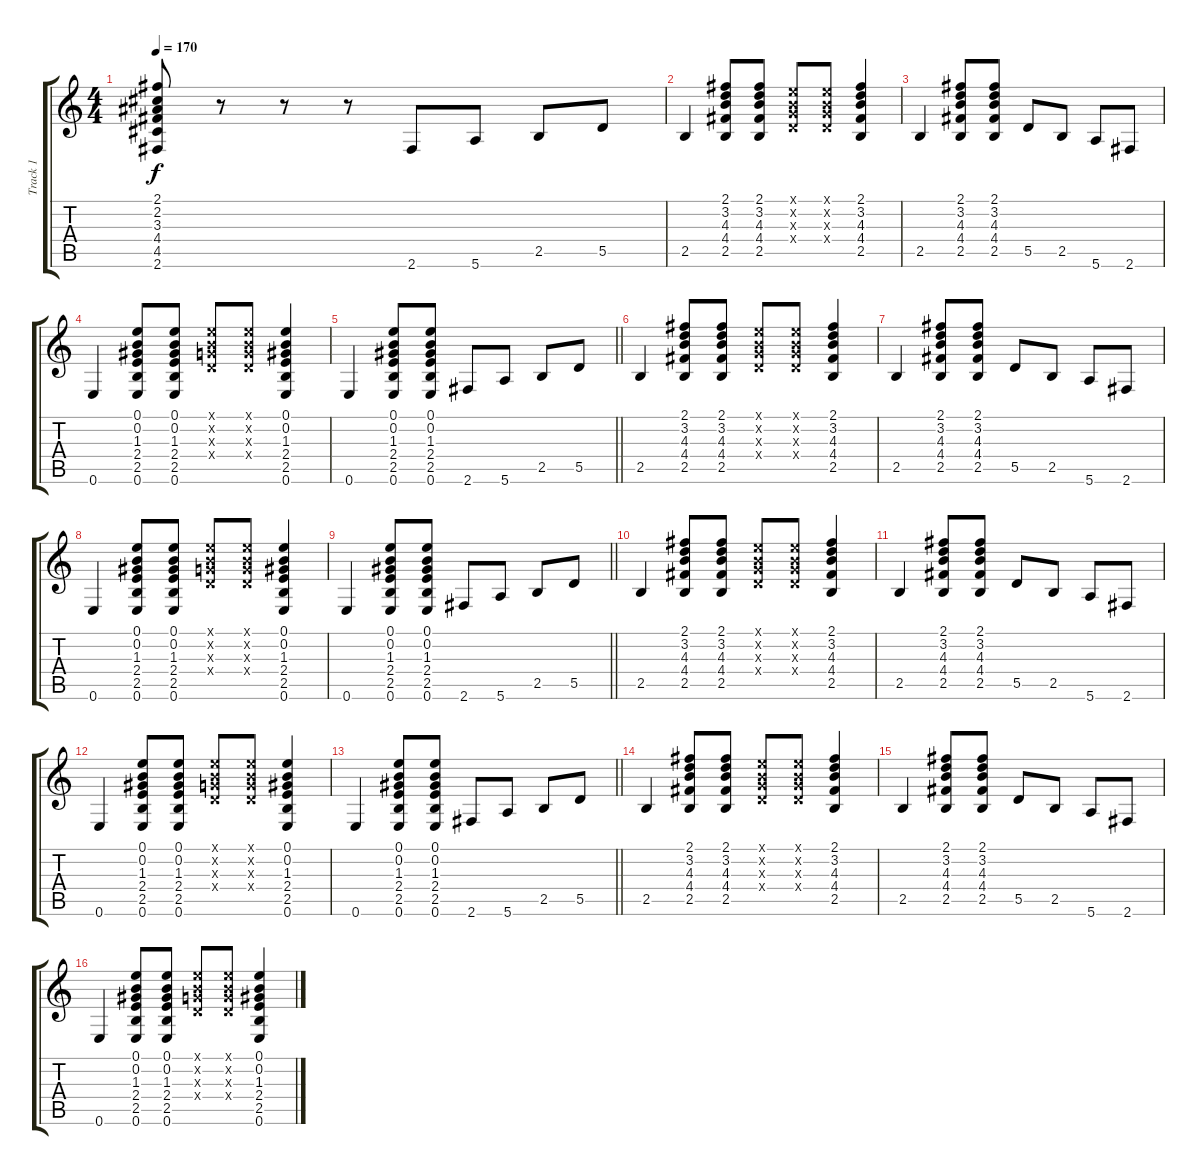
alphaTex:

\track ("Track 1" "Track 1") {instrument acousticguitarsteel}
\staff {score tabs}
\tuning (E4 B3 G3 D3 A2 E2) {hide}
\ts (4 4)
\tempo 170
\clef g2
\ks c
(2.1 2.2 3.3 4.4 4.5 2.6).8{dy f} r.8 r.8 r.8 2.6.8 5.6.8 2.5.8 5.5.8 |
2.5.4 (2.1 3.2 4.3 4.4 2.5).8 (2.1 3.2 4.3 4.4 2.5).8 (0.1{x} 0.2{x} 0.3{x} 0.4{x}).8 (0.1{x} 0.2{x} 0.3{x} 0.4{x}).8 (2.1 3.2 4.3 4.4 2.5).4 |
2.5.4 (2.1 3.2 4.3 4.4 2.5).8 (2.1 3.2 4.3 4.4 2.5).8 5.5.8 2.5.8 5.6.8 2.6.8 |
0.6.4 (0.1 0.2 1.3 2.4 2.5 0.6).8 (0.1 0.2 1.3 2.4 2.5 0.6).8 (0.1{x} 0.2{x} 0.3{x} 0.4{x}).8 (0.1{x} 0.2{x} 0.3{x} 0.4{x}).8 (0.1 0.2 1.3 2.4 2.5 0.6).4 |
\barLineRight lightlight
0.6.4 (0.1 0.2 1.3 2.4 2.5 0.6).8 (0.1 0.2 1.3 2.4 2.5 0.6).8 2.6.8 5.6.8 2.5.8 5.5.8 |
2.5.4 (2.1 3.2 4.3 4.4 2.5).8 (2.1 3.2 4.3 4.4 2.5).8 (0.1{x} 0.2{x} 0.3{x} 0.4{x}).8 (0.1{x} 0.2{x} 0.3{x} 0.4{x}).8 (2.1 3.2 4.3 4.4 2.5).4 |
2.5.4 (2.1 3.2 4.3 4.4 2.5).8 (2.1 3.2 4.3 4.4 2.5).8 5.5.8 2.5.8 5.6.8 2.6.8 |
0.6.4 (0.1 0.2 1.3 2.4 2.5 0.6).8 (0.1 0.2 1.3 2.4 2.5 0.6).8 (0.1{x} 0.2{x} 0.3{x} 0.4{x}).8 (0.1{x} 0.2{x} 0.3{x} 0.4{x}).8 (0.1 0.2 1.3 2.4 2.5 0.6).4 |
\barLineRight lightlight
0.6.4 (0.1 0.2 1.3 2.4 2.5 0.6).8 (0.1 0.2 1.3 2.4 2.5 0.6).8 2.6.8 5.6.8 2.5.8 5.5.8 |
2.5.4 (2.1 3.2 4.3 4.4 2.5).8 (2.1 3.2 4.3 4.4 2.5).8 (0.1{x} 0.2{x} 0.3{x} 0.4{x}).8 (0.1{x} 0.2{x} 0.3{x} 0.4{x}).8 (2.1 3.2 4.3 4.4 2.5).4 |
2.5.4 (2.1 3.2 4.3 4.4 2.5).8 (2.1 3.2 4.3 4.4 2.5).8 5.5.8 2.5.8 5.6.8 2.6.8 |
0.6.4 (0.1 0.2 1.3 2.4 2.5 0.6).8 (0.1 0.2 1.3 2.4 2.5 0.6).8 (0.1{x} 0.2{x} 0.3{x} 0.4{x}).8 (0.1{x} 0.2{x} 0.3{x} 0.4{x}).8 (0.1 0.2 1.3 2.4 2.5 0.6).4 |
\barLineRight lightlight
0.6.4 (0.1 0.2 1.3 2.4 2.5 0.6).8 (0.1 0.2 1.3 2.4 2.5 0.6).8 2.6.8 5.6.8 2.5.8 5.5.8 |
2.5.4 (2.1 3.2 4.3 4.4 2.5).8 (2.1 3.2 4.3 4.4 2.5).8 (0.1{x} 0.2{x} 0.3{x} 0.4{x}).8 (0.1{x} 0.2{x} 0.3{x} 0.4{x}).8 (2.1 3.2 4.3 4.4 2.5).4 |
2.5.4 (2.1 3.2 4.3 4.4 2.5).8 (2.1 3.2 4.3 4.4 2.5).8 5.5.8 2.5.8 5.6.8 2.6.8 |
0.6.4 (0.1 0.2 1.3 2.4 2.5 0.6).8 (0.1 0.2 1.3 2.4 2.5 0.6).8 (0.1{x} 0.2{x} 0.3{x} 0.4{x}).8 (0.1{x} 0.2{x} 0.3{x} 0.4{x}).8 (0.1 0.2 1.3 2.4 2.5 0.6).4
